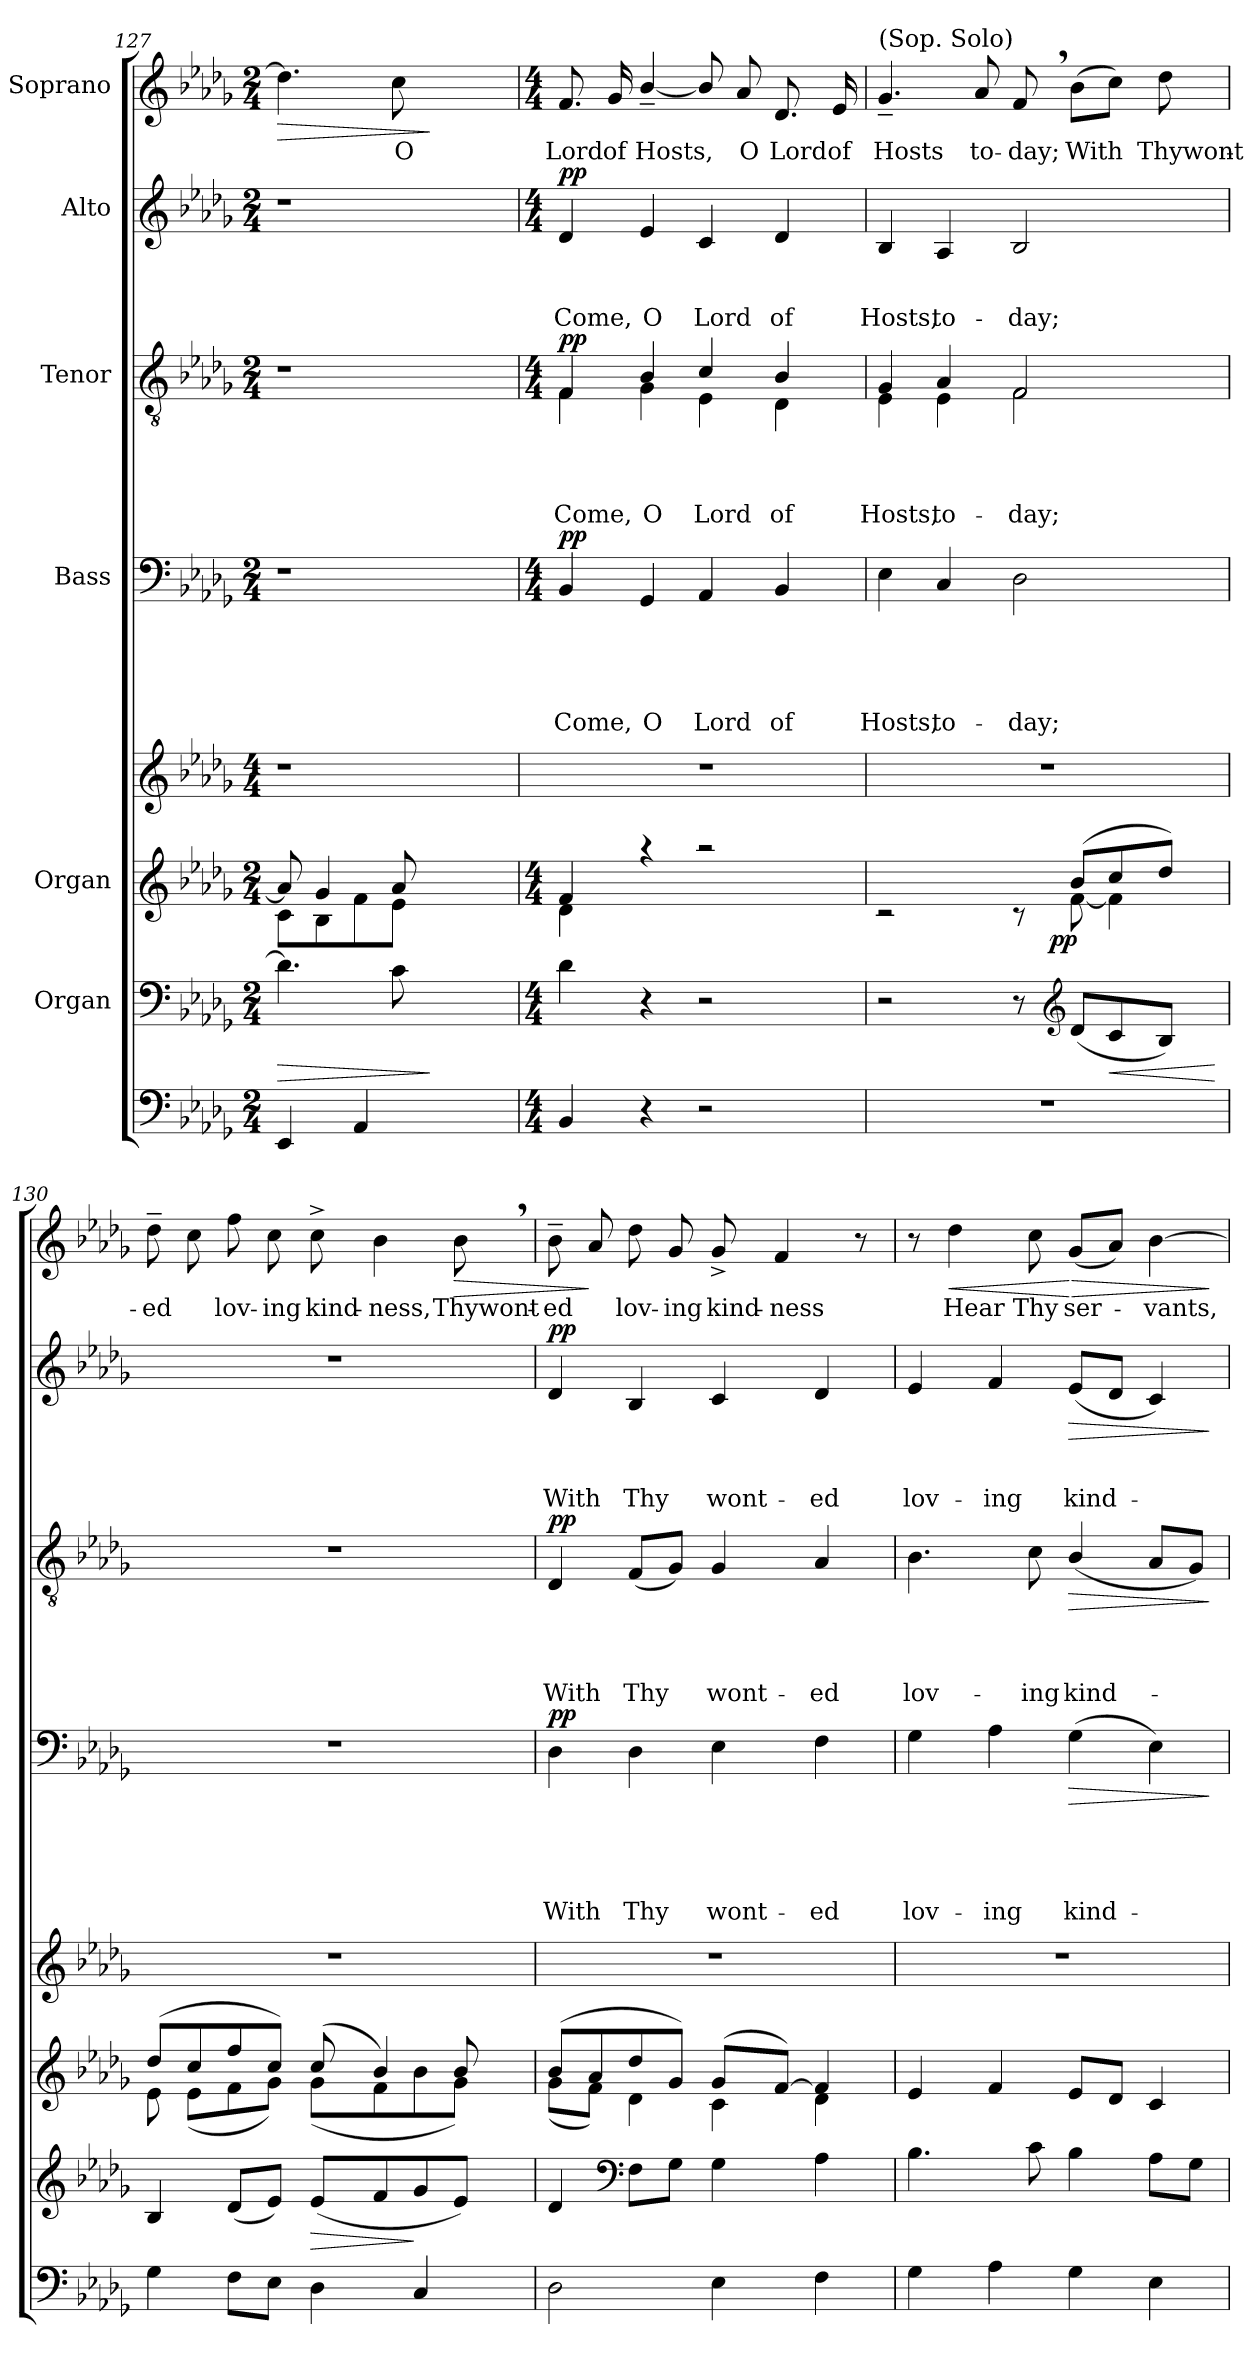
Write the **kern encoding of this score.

**kern	**kern	**dynam	**kern	**dynam	**kern	**kern	**text	**text	**text	**text	**text	**dynam	**kern	**text	**text	**text	**text	**dynam	**kern	**text	**text	**text	**dynam	**kern	**text	**dynam
*part8	*part7	*part7	*part6	*part6	*part5	*part4	*part4	*part4	*part4	*part4	*part4	*part4	*part3	*part3	*part3	*part3	*part3	*part3	*part2	*part2	*part2	*part2	*part2	*part1	*part1	*part1
*staff8	*staff7	*staff7	*staff6	*staff6	*staff5	*staff4	*staff4	*staff4	*staff4	*staff4	*staff4	*staff4	*staff3	*staff3	*staff3	*staff3	*staff3	*staff3	*staff2	*staff2	*staff2	*staff2	*staff2	*staff1	*staff1	*staff1
*	*I"Organ	*	*I"Organ	*	*	*I"Bass	*	*	*	*	*	*	*I"Tenor	*	*	*	*	*	*I"Alto	*	*	*	*	*I"Soprano	*	*
*clefF4	*clefF4	*	*clefG2	*	*clefG2	*clefF4	*	*	*	*	*	*	*clefGv2	*	*	*	*	*	*clefG2	*	*	*	*	*clefG2	*	*
*k[b-e-a-d-g-]	*k[b-e-a-d-g-]	*	*k[b-e-a-d-g-]	*	*k[b-e-a-d-g-]	*k[b-e-a-d-g-]	*	*	*	*	*	*	*k[b-e-a-d-g-]	*	*	*	*	*	*k[b-e-a-d-g-]	*	*	*	*	*k[b-e-a-d-g-]	*	*
*D-:	*D-:	*	*D-:	*	*D-:	*D-:	*	*	*	*	*	*	*D-:	*	*	*	*	*	*D-:	*	*	*	*	*D-:	*	*
*M2/4	*M2/4	*	*M2/4	*	*M4/4	*M2/4	*	*	*	*	*	*	*M2/4	*	*	*	*	*	*M2/4	*	*	*	*	*M2/4	*	*
=127	=127	=127	=127	=127	=127	=127	=127	=127	=127	=127	=127	=127	=127	=127	=127	=127	=127	=127	=127	=127	=127	=127	=127	=127	=127	=127
!	!	!LO:HP:b	!	!	!	!LO:N:vis=1	!	!	!	!	!	!	!LO:N:vis=1	!	!	!	!	!	!LO:N:vis=1	!	!	!	!	!	!	!LO:HP:b
*	*	*	*^	*	*	*	*	*	*	*	*	*	*	*	*	*	*	*	*	*	*	*	*	*	*	*
4EE-/	4.d-\]	>	8a-/]	8c\L	.	1r	2r	.	.	.	.	.	.	2r	.	.	.	.	.	2r	.	.	.	.	4.dd-\]	.	>
.	.	.	4g-/	8B-\	.	.	.	.	.	.	.	.	.	.	.	.	.	.	.	.	.	.	.	.	.	.	.
4AA-/	.	.	.	8f\	.	.	.	.	.	.	.	.	.	.	.	.	.	.	.	.	.	.	.	.	.	.	.
!	!	!	!	!	!	!	!	!	!	!	!	!	!	!	!	!	!	!	!	!	!	!	!	!	!	!LO:LY:b	!
.	8c\	.	8a-/	8e-\J	.	.	.	.	.	.	.	.	.	.	.	.	.	.	.	.	.	.	.	.	8cc\	O	.
2ryy	2ryy	]	2ryy	2ryy	.	.	2ryy	.	.	.	.	.	.	2ryy	.	.	.	.	.	2ryy	.	.	.	.	2ryy	.	]
=128	=128	=128	=128	=128	=128	=128	=128	=128	=128	=128	=128	=128	=128	=128	=128	=128	=128	=128	=128	=128	=128	=128	=128	=128	=128	=128	=128
*M4/4	*M4/4	*	*M4/4	*	*	*	*M4/4	*	*	*	*	*	*	*M4/4	*	*	*	*	*	*M4/4	*	*	*	*	*M4/4	*	*
!	!	!	!	!	!	!	!	!	!	!	!	!LO:LY:b	!LO:DY:a	!	!	!	!	!LO:LY:b	!LO:DY:a	!	!	!	!LO:LY:b	!LO:DY:a	!	!LO:LY:b	!
*	*	*	*	*	*	*	*	*	*	*	*	*	*	*^	*	*	*	*	*	*	*	*	*	*	*	*	*
4BB-/	4d-\	.	4f/	4d-\	.	1r	4BB-/	.	.	.	.	Come,	pp	4F/	4F\	.	.	.	Come,	pp	4d-/	.	.	Come,	pp	8.f/	Lord	.
!	!	!	!	!	!	!	!	!	!	!	!	!	!	!	!	!	!	!	!	!	!	!	!	!	!	!	!LO:LY:b	!
.	.	.	.	.	.	.	.	.	.	.	.	.	.	.	.	.	.	.	.	.	.	.	.	.	.	16g-/	of	.
!	!	!	!	!	!	!	!	!	!	!	!	!LO:LY:b	!	!	!	!	!	!	!LO:LY:b	!	!	!	!	!LO:LY:b	!	!	!LO:LY:b	!
4r	4r	.	4raa	2.ryy	.	.	4GG-/	.	.	.	.	O	.	4B-/	4G-\	.	.	.	O	.	4e-/	.	.	O	.	[<4b-~>/	Hosts,	.
!	!	!	!	!	!	!	!	!	!	!	!	!LO:LY:b	!	!	!	!	!	!	!LO:LY:b	!	!	!	!	!LO:LY:b	!	!	!	!
2r	2r	.	2raa	.	.	.	4AA-/	.	.	.	.	Lord	.	4c/	4E-\	.	.	.	Lord	.	4c/	.	.	Lord	.	8b-/]	.	.
!	!	!	!	!	!	!	!	!	!	!	!	!	!	!	!	!	!	!	!	!	!	!	!	!	!	!	!LO:LY:b	!
.	.	.	.	.	.	.	.	.	.	.	.	.	.	.	.	.	.	.	.	.	.	.	.	.	.	8a-/	O	.
!	!	!	!	!	!	!	!	!	!	!	!	!LO:LY:b	!	!	!	!	!	!	!LO:LY:b	!	!	!	!	!LO:LY:b	!	!	!LO:LY:b	!
.	.	.	.	.	.	.	4BB-/	.	.	.	.	of	.	4B-/	4D-\	.	.	.	of	.	4d-/	.	.	of	.	8.d-/	Lord	.
!	!	!	!	!	!	!	!	!	!	!	!	!	!	!	!	!	!	!	!	!	!	!	!	!	!	!	!LO:LY:b	!
.	.	.	.	.	.	.	.	.	.	.	.	.	.	.	.	.	.	.	.	.	.	.	.	.	.	16e-/	of	.
!!LO:PB:g=z
=129	=129	=129	=129	=129	=129	=129	=129	=129	=129	=129	=129	=129	=129	=129	=129	=129	=129	=129	=129	=129	=129	=129	=129	=129	=129	=129	=129	=129
!	!	!	!	!	!	!	!	!	!	!	!	!	!	!	!	!	!	!	!	!	!	!	!	!	!	!LO:TX:a:t=(Sop. Solo)	!	!
!	!	!	!	!	!	!	!	!	!	!	!	!LO:LY:b	!	!	!	!	!	!	!LO:LY:b	!	!	!	!	!LO:LY:b	!	!	!LO:LY:b	!
*	*	*	*	*^	*	*	*	*	*	*	*	*	*	*	*	*	*	*	*	*	*	*	*	*	*	*	*	*
1r	2r	.	2ryy	2rc	2ryy	.	1r	4E-\	.	.	.	.	Hosts,	.	4G-/	4E-\	.	.	.	Hosts,	.	4B-/	.	.	Hosts,	.	4.g-~</	Hosts	.
!	!	!	!	!	!	!	!	!	!	!	!	!	!LO:LY:b	!	!	!	!	!	!	!LO:LY:b	!	!	!	!	!LO:LY:b	!	!	!	!
.	.	.	.	.	.	.	.	4C/	.	.	.	.	to-	.	4A-/	4E-\	.	.	.	to-	.	4A-/	.	.	to-	.	.	.	.
!	!	!	!	!	!	!	!	!	!	!	!	!	!	!	!	!	!	!	!	!	!	!	!	!	!	!	!	!LO:LY:b	!
.	.	.	.	.	.	.	.	.	.	.	.	.	.	.	.	.	.	.	.	.	.	.	.	.	.	.	8a-/	to-	.
!	!	!	!	!	!	!	!	!	!	!	!	!	!LO:LY:b	!	!	!	!	!	!	!LO:LY:b	!	!	!	!	!LO:LY:b	!	!	!LO:LY:b	!
.	8r	.	8ryy	8rc	16ryy	.	.	2D-\	.	.	.	.	-day;	.	2F/	2F\	.	.	.	-day;	.	2B-/	.	.	-day;	.	8f,>/	-day;	.
.	.	.	.	.	64ryy	.	.	.	.	.	.	.	.	.	.	.	.	.	.	.	.	.	.	.	.	.	.	.	.
!	!	!	!	!	!	!LO:DY:b	!	!	!	!	!	!	!	!	!	!	!	!	!	!	!	!	!	!	!	!	!	!	!
.	.	.	.	.	4ryy	pp	.	.	.	.	.	.	.	.	.	.	.	.	.	.	.	.	.	.	.	.	.	.	.
*	*clefG2	*	*	*	*	*	*	*	*	*	*	*	*	*	*	*	*	*	*	*	*	*	*	*	*	*	*	*	*
!	!	!	!	!	!	!	!	!	!	!	!	!	!	!	!	!	!	!	!	!	!	!	!	!	!	!	!	!LO:LY:b	!
.	(<8d-/L	.	(>8b-/L	[<8f\	.	.	.	.	.	.	.	.	.	.	.	.	.	.	.	.	.	.	.	.	.	.	(>8b-\L	With	.
!	!	!LO:HP:b	!	!	!	!	!	!	!	!	!	!	!	!	!	!	!	!	!	!	!	!	!	!	!	!	!	!	!
.	8c/	<	8cc/	4f\]	.	.	.	.	.	.	.	.	.	.	.	.	.	.	.	.	.	.	.	.	.	.	8cc\J)	.	.
.	.	.	.	.	8ryy	.	.	.	.	.	.	.	.	.	.	.	.	.	.	.	.	.	.	.	.	.	.	.	.
!	!	!	!	!	!	!	!	!	!	!	!	!	!	!	!	!	!	!	!	!	!	!	!	!	!	!	!	!LO:LY:b	!
.	8B-/J)	.	8dd-/J)	.	.	.	.	.	.	.	.	.	.	.	.	.	.	.	.	.	.	.	.	.	.	.	8dd-\	Thywont-	.
.	.	.	.	.	32.ryy	.	.	.	.	.	.	.	.	.	.	.	.	.	.	.	.	.	.	.	.	.	.	.	.
*	*	*	*	*	*	*	*	*	*	*	*	*	*	*	*v	*v	*	*	*	*	*	*	*	*	*	*	*	*	*
.	.	[	.	.	.	.	.	.	.	.	.	.	.	.	.	.	.	.	.	.	.	.	.	.	.	.	.	.
=130	=130	=130	=130	=130	=130	=130	=130	=130	=130	=130	=130	=130	=130	=130	=130	=130	=130	=130	=130	=130	=130	=130	=130	=130	=130	=130	=130	=130
!	!	!	!	!	!	!	!	!	!	!	!	!	!	!	!	!	!	!	!	!	!	!	!	!	!	!	!LO:LY:b	!
*	*	*	*	*v	*v	*	*	*	*	*	*	*	*	*	*	*	*	*	*	*	*	*	*	*	*	*	*	*
4G-\	4B-/	.	(>8dd-/L	8e-\	.	1r	1r	.	.	.	.	.	.	1r	.	.	.	.	.	1r	.	.	.	.	8dd-~>\	-ed	.
.	.	.	8cc/	(<8e-\L	.	.	.	.	.	.	.	.	.	.	.	.	.	.	.	.	.	.	.	.	8cc\	.	.
!	!	!	!	!	!	!	!	!	!	!	!	!	!	!	!	!	!	!	!	!	!	!	!	!	!	!LO:LY:b	!
8F\L	(<8d-/L	.	8ff/	8f\	.	.	.	.	.	.	.	.	.	.	.	.	.	.	.	.	.	.	.	.	8ff\	lov-	.
!	!	!	!	!	!	!	!	!	!	!	!	!	!	!	!	!	!	!	!	!	!	!	!	!	!	!LO:LY:b:rj	!
8E-\J	8e-/J)	.	8cc/J)	8g-\J)	.	.	.	.	.	.	.	.	.	.	.	.	.	.	.	.	.	.	.	.	8cc\	-ing	.
!	!	!LO:HP:b	!	!	!	!	!	!	!	!	!	!	!	!	!	!	!	!	!	!	!	!	!	!	!	!LO:LY:b	!
4D-\	(<8e-/L	>	(8cc/	(<8g-\L	.	.	.	.	.	.	.	.	.	.	.	.	.	.	.	.	.	.	.	.	8cc^>\	kind-	.
!	!	!	!	!	!	!	!	!	!	!	!	!	!	!	!	!	!	!	!	!	!	!	!	!	!	!LO:LY:b	!
.	8f/	.	4b-/)	8f\	.	.	.	.	.	.	.	.	.	.	.	.	.	.	.	.	.	.	.	.	4b-\	-ness,	.
4C/	8g-/	]	.	8b-\	.	.	.	.	.	.	.	.	.	.	.	.	.	.	.	.	.	.	.	.	.	.	.
!	!	!	!	!	!	!	!	!	!	!	!	!	!	!	!	!	!	!	!	!	!	!	!	!	!	!LO:LY:b	!LO:HP:b
.	8e-/J)	.	8b-/	8g-\J)	.	.	.	.	.	.	.	.	.	.	.	.	.	.	.	.	.	.	.	.	8b-,>\	Thywont-	>
=131	=131	=131	=131	=131	=131	=131	=131	=131	=131	=131	=131	=131	=131	=131	=131	=131	=131	=131	=131	=131	=131	=131	=131	=131	=131	=131	=131
!	!	!	!	!	!	!	!	!	!	!	!	!LO:LY:b	!LO:DY:a	!	!	!	!	!LO:LY:b	!LO:DY:a	!	!	!	!LO:LY:b	!LO:DY:a	!	!LO:LY:b	!
2D-\	4d-/	.	(>8b-/L	(<8g-\L	.	1r	4D-\	.	.	.	.	With	pp	4D-/	.	.	.	With	pp	4d-/	.	.	With	pp	8b-~>\	-ed	.
.	.	.	8a-/	8f\J)	.	.	.	.	.	.	.	.	.	.	.	.	.	.	.	.	.	.	.	.	8a-/	.	]
*	*clefF4	*	*	*	*	*	*	*	*	*	*	*	*	*	*	*	*	*	*	*	*	*	*	*	*	*	*
!	!	!	!	!	!	!	!	!	!	!	!	!LO:LY:b	!	!	!	!	!	!LO:LY:b	!	!	!	!	!LO:LY:b	!	!	!LO:LY:b	!
.	8F\L	.	8dd-/	4d-\	.	.	4D-\	.	.	.	.	Thy	.	(<8F/L	.	.	.	Thy	.	4B-/	.	.	Thy	.	8dd-\	lov-	.
!	!	!	!	!	!	!	!	!	!	!	!	!	!	!	!	!	!	!	!	!	!	!	!	!	!	!LO:LY:b	!
.	8G-\J	.	8g-/J)	.	.	.	.	.	.	.	.	.	.	8G-/J)	.	.	.	.	.	.	.	.	.	.	8g-/	-ing	.
!	!	!	!	!	!	!	!	!	!	!	!	!LO:LY:b	!	!	!	!	!	!LO:LY:b	!	!	!	!	!LO:LY:b	!	!	!LO:LY:b	!
4E-\	4G-\	.	(>8g-/L	4c\	.	.	4E-\	.	.	.	.	wont-	.	4G-/	.	.	.	wont-	.	4c/	.	.	wont-	.	8g-^</	kind-	.
!	!	!	!	!	!	!	!	!	!	!	!	!	!	!	!	!	!	!	!	!	!	!	!	!	!	!LO:LY:b	!
.	.	.	[>8f/J)	.	.	.	.	.	.	.	.	.	.	.	.	.	.	.	.	.	.	.	.	.	4f/	-ness	.
!	!	!	!	!	!	!	!	!	!	!	!	!LO:LY:b	!	!	!	!	!	!LO:LY:b	!	!	!	!	!LO:LY:b	!	!	!	!
4F\	4A-\	.	4f/]	4d-\	.	.	4F\	.	.	.	.	-ed	.	4A-/	.	.	.	-ed	.	4d-/	.	.	-ed	.	.	.	.
.	.	.	.	.	.	.	.	.	.	.	.	.	.	.	.	.	.	.	.	.	.	.	.	.	8r	.	.
*	*	*	*v	*v	*	*	*	*	*	*	*	*	*	*	*	*	*	*	*	*	*	*	*	*	*	*	*
=132	=132	=132	=132	=132	=132	=132	=132	=132	=132	=132	=132	=132	=132	=132	=132	=132	=132	=132	=132	=132	=132	=132	=132	=132	=132	=132
!	!	!	!	!	!	!	!	!	!	!	!LO:LY:b	!	!	!	!	!	!LO:LY:b	!	!	!	!	!LO:LY:b	!	!	!	!
4G-\	4.B-\	.	4e-/	.	1r	4G-\	.	.	.	.	lov-	.	4.B-\	.	.	.	lov-	.	4e-/	.	.	lov-	.	8r	.	.
!	!	!	!	!	!	!	!	!	!	!	!	!	!	!	!	!	!	!	!	!	!	!	!	!	!LO:LY:b	!LO:HP:b
.	.	.	.	.	.	.	.	.	.	.	.	.	.	.	.	.	.	.	.	.	.	.	.	4dd-\	Hear	<
!	!	!	!	!	!	!	!	!	!	!	!LO:LY:b	!	!	!	!	!	!	!	!	!	!	!LO:LY:b	!	!	!	!
4A-\	.	.	4f/	.	.	4A-\	.	.	.	.	-ing	.	.	.	.	.	.	.	4f/	.	.	-ing	.	.	.	.
!	!	!	!	!	!	!	!	!	!	!	!	!	!	!	!	!	!LO:LY:b	!	!	!	!	!	!	!	!LO:LY:b	!
.	8c\	.	.	.	.	.	.	.	.	.	.	.	8c\	.	.	.	-ing	.	.	.	.	.	.	8cc\	Thy	.
!	!	!	!	!	!	!	!	!	!	!	!LO:LY:b	!LO:HP:b	!	!	!	!	!LO:LY:b	!LO:HP:b	!	!	!	!LO:LY:b	!LO:HP:b	!	!LO:LY:b	!LO:HP:n=1:b
4G-\	4B-\	.	8e-/L	.	.	(>4G-\	.	.	.	.	kind-	>	(<4B-/	.	.	.	kind-	>	(<8e-/L	.	.	kind-	>	(<8g-/L	ser-	[ >
.	.	.	8d-/J	.	.	.	.	.	.	.	.	.	.	.	.	.	.	.	8d-/J	.	.	.	.	8a-/J)	.	.
!	!	!	!	!	!	!	!	!	!	!	!	!	!	!	!	!	!	!	!	!	!	!	!	!	!LO:LY:b	!
4E-\	8A-\L	.	4c/	.	.	4E-\)	.	.	.	.	.	.	8A-/L	.	.	.	.	.	4c/)	.	.	.	.	[>4b-\	-vants,	.
.	8G-\J	.	.	.	.	.	.	.	.	.	.	.	8G-/J)	.	.	.	.	.	.	.	.	.	.	.	.	.
.	.	.	.	.	.	.	.	.	.	.	.	]	.	.	.	.	.	]	.	.	.	.	]	.	.	]
=	=	=	=	=	=	=	=	=	=	=	=	=	=	=	=	=	=	=	=	=	=	=	=	=	=	=
*-	*-	*-	*-	*-	*-	*-	*-	*-	*-	*-	*-	*-	*-	*-	*-	*-	*-	*-	*-	*-	*-	*-	*-	*-	*-	*-
